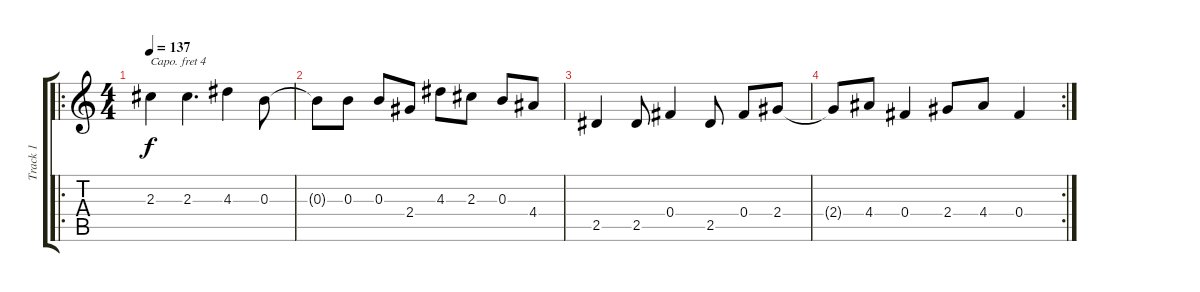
\track ("Track 1" "Track 1") {instrument acousticguitarsteel}
\staff {score tabs}
\capo 4
\tuning (E4 B3 G3 D3 A2 E2) {hide}
\ro
\ts (4 4)
\tempo 137
\clef g2
\ks c
2.3.4{dy f instrument acousticguitarsteel} 2.3.4{d} 4.3.4 0.3.8 |
0.3{t}.8 0.3.8 0.3.8 2.4.8 4.3.8 2.3.8 0.3.8 4.4.8 |
2.5.4 2.5.8 0.4.4 2.5.8 0.4.8 2.4.8 |
\rc 2
2.4{t}.8 4.4.8 0.4.4 2.4.8 4.4.8 0.4.4
